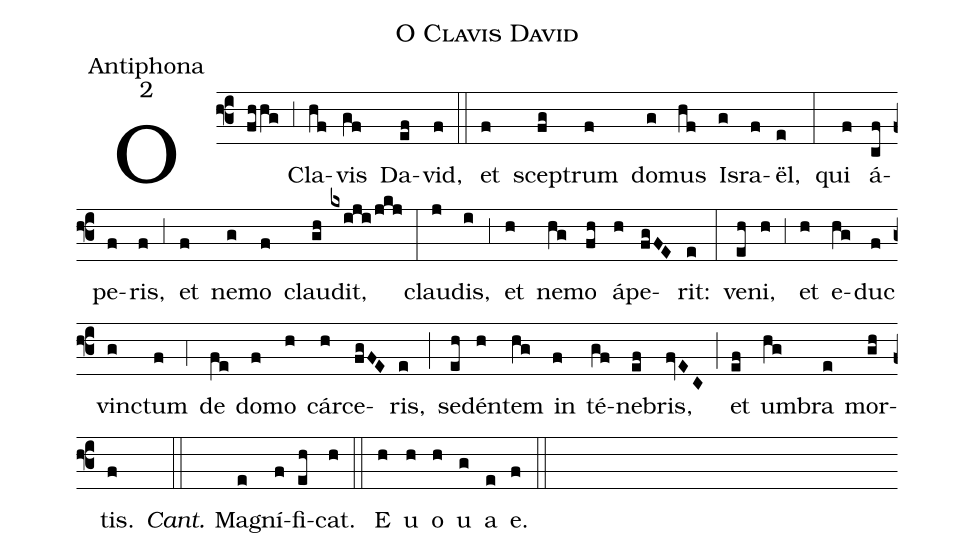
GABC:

name:O Clavis David;
office-part:Antiphona;
mode:2;
%%
(f3) O(fhhg) (;3) Cla(hf)vis(gf) Da(ef)vid,(f) (::) et(f) scep(fg)trum(f) do(g)mus(hf) Is(g)ra(f)ël,(e) (:) qui(f) á(cf)pe(f)ris,(f) (;3) et(f) ne(g)mo(f) clau(gh)dit,(kxiji/jkj) (:) clau(j)dis,(i) (;3) et(h) ne(hg)mo(fh) á(h)pe(fgFE)rit:(e) (:) ve(eh)ni,(h) (;3) et(h) e(hg)duc(f) vin(g)ctum(f) (;4) de(fe) do(f)mo(h) cár(h)ce(fgFE)ris,(e) (;) se(eh)dén(h)tem(hg) in(f) té(gf)ne(ef)bris,(fvEC) (;) et(ef) um(hg)bra(e) mor(gh)tis.(f) (::)

<i>Cant.</i> M{a}(e)gní(f)fi(eh)cat.(h) (::)
<eu> E(h) u(h) o(h) u(g) a(e) e.(f) </eu>(::)
